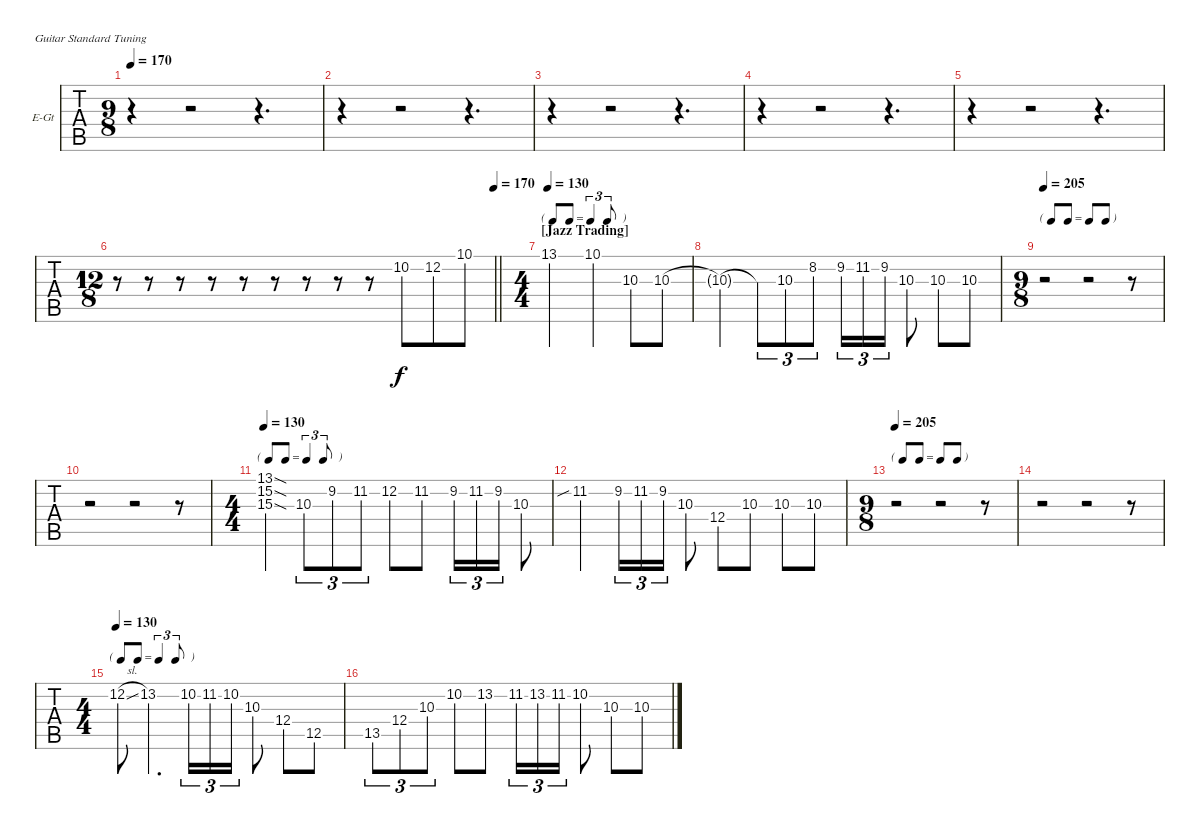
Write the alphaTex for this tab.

\bracketExtendMode nobrackets
\firstSystemTrackNameOrientation horizontal
\otherSystemsTrackNameOrientation horizontal
\track ("Harmonie" "E-Gt") {instrument distortionguitar}
\staff {tabs}
\tuning (E4 B3 G3 D3 A2 E2)
\ts (9 8)
\tempo 170
\clef g2
\ks c
r.4{dy f} r.2 r.4{d} |
r.4 r.2 r.4{d} |
r.4 r.2 r.4{d} |
r.4 r.2 r.4{d} |
r.4 r.2 r.4{d} |
\ts (12 8)
\beaming (8 3 3 3 3)
\tempo (170 1)
\barLineRight lightlight
r.8 r.8 r.8 r.8 r.8 r.8 r.8 r.8 r.8 10.2.8 12.2.8 10.1.8 |
\ts (4 4)
\beaming (8 2 2 2 2)
\tf triplet8th
\section ("" "[Jazz Trading]")
\tempo 130
13.1.2 10.1{st}.4 10.3{st}.8 10.3.8 |
10.3{t}.4 10.3{t}.8{tu (3 2)} 10.3.8{tu (3 2)} 8.2.8{tu (3 2)} 9.2.16{tu (3 2)} 11.2.16{tu (3 2)} 9.2.16{tu (3 2)} 10.3.8 10.3.8 10.3.8 |
\ts (9 8)
\beaming (8 3 3 3)
\tf none
\tempo 205
r.2 r.2 r.8 |
r.2 r.2 r.8 |
\ts (4 4)
\beaming (8 2 2 2 2)
\tf triplet8th
\tempo 130
(13.1{sod} 15.2{sod} 15.3{sod}).4 10.3.8{tu (3 2)} 9.2.8{tu (3 2)} 11.2.8{tu (3 2)} 12.2.8 11.2.8 9.2.16{tu (3 2)} 11.2.16{tu (3 2)} 9.2.16{tu (3 2)} 10.3.8 |
11.2{sib}.4 9.2.16{tu (3 2)} 11.2.16{tu (3 2)} 9.2.16{tu (3 2)} 10.3.8 12.4.8 10.3.8 10.3.8 10.3.8 |
\ts (9 8)
\beaming (8 3 3 3)
\tf none
\tempo 205
r.2 r.2 r.8 |
r.2 r.2 r.8 |
\ts (4 4)
\beaming (8 2 2 2 2)
\tf triplet8th
\tempo 130
12.2{sl}.8 13.2.4{d} 10.2.16{tu (3 2)} 11.2.16{tu (3 2)} 10.2.16{tu (3 2)} 10.3.8 12.4.8 12.5.8 |
13.5.8{tu (3 2)} 12.4.8{tu (3 2)} 10.3.8{tu (3 2)} 10.2.8 13.2.8 11.2.16{tu (3 2)} 13.2.16{tu (3 2)} 11.2.16{tu (3 2)} 10.2.8 10.3.8 10.3.8
